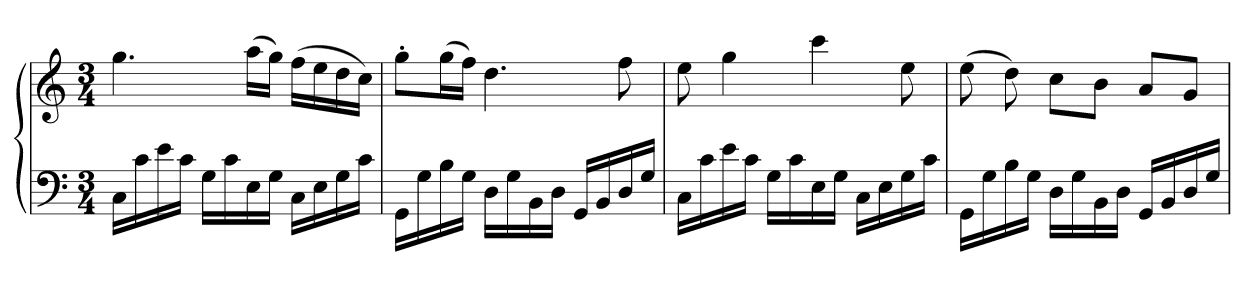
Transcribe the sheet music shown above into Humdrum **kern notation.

**kern	**kern
*part1	*part1
*staff2	*staff1
*clefF4	*clefG2
*k[]	*k[]
*M3/4	*M3/4
=	=
16CLL	4.gg
16c	.
16e	.
16cJJ	.
16GLL	.
16c	.
16E	(16aaLL
16GJJ	16ggJJ)
16CLL	(16ffLL
16E	16ee
16G	16dd
16cJJ	16ccJJ)
=344	=344
16GGLL	8gg'L
16G	.
16B	(16ggL
16GJJ	16ffJJ)
16DLL	4.dd
16G	.
16BB	.
16DJJ	.
16GGLL	.
16BB	.
16D	8ff
16GJJ	.
=345	=345
16CLL	8ee
16c	.
16e	4gg
16cJJ	.
16GLL	.
16c	.
16E	4ccc
16GJJ	.
16CLL	.
16E	.
16G	8ee
16cJJ	.
=346	=346
16GGLL	(8ee
16G	.
16B	8dd)
16GJJ	.
16DLL	8ccL
16G	.
16BB	8bJ
16DJJ	.
16GGLL	8aL
16BB	.
16D	8gJ
16GJJ	.
=	=
*-	*-
